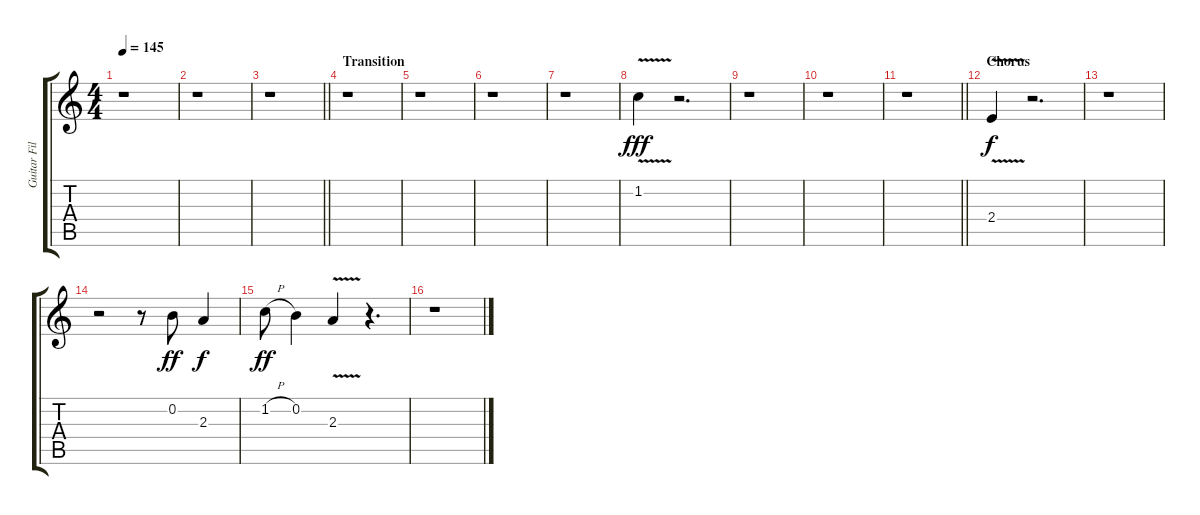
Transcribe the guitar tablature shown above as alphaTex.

\track ("Guitar Fills" "Guitar Fil") {instrument electricguitarjazz}
\staff {score tabs}
\tuning (E4 B3 G3 D3 A2 E2) {hide}
\ts (4 4)
\tempo 145
\clef g2
\ks c
r.1{dy ff} |
r.1 |
\barLineRight lightlight
r.1 |
\section ("" "Transition")
r.1 |
r.1 |
r.1 |
r.1 |
1.2{v}.4{dy fff} r.2{d} |
r.1 |
r.1 |
\barLineRight lightlight
r.1 |
\section ("" "Chorus")
2.4{v}.4{dy f} r.2{d} |
r.1 |
r.2 r.8 0.2.8{dy ff} 2.3.4{dy f} |
1.2{h}.8{dy ff} 0.2.4 2.3{v}.4 r.4{d} |
r.1
